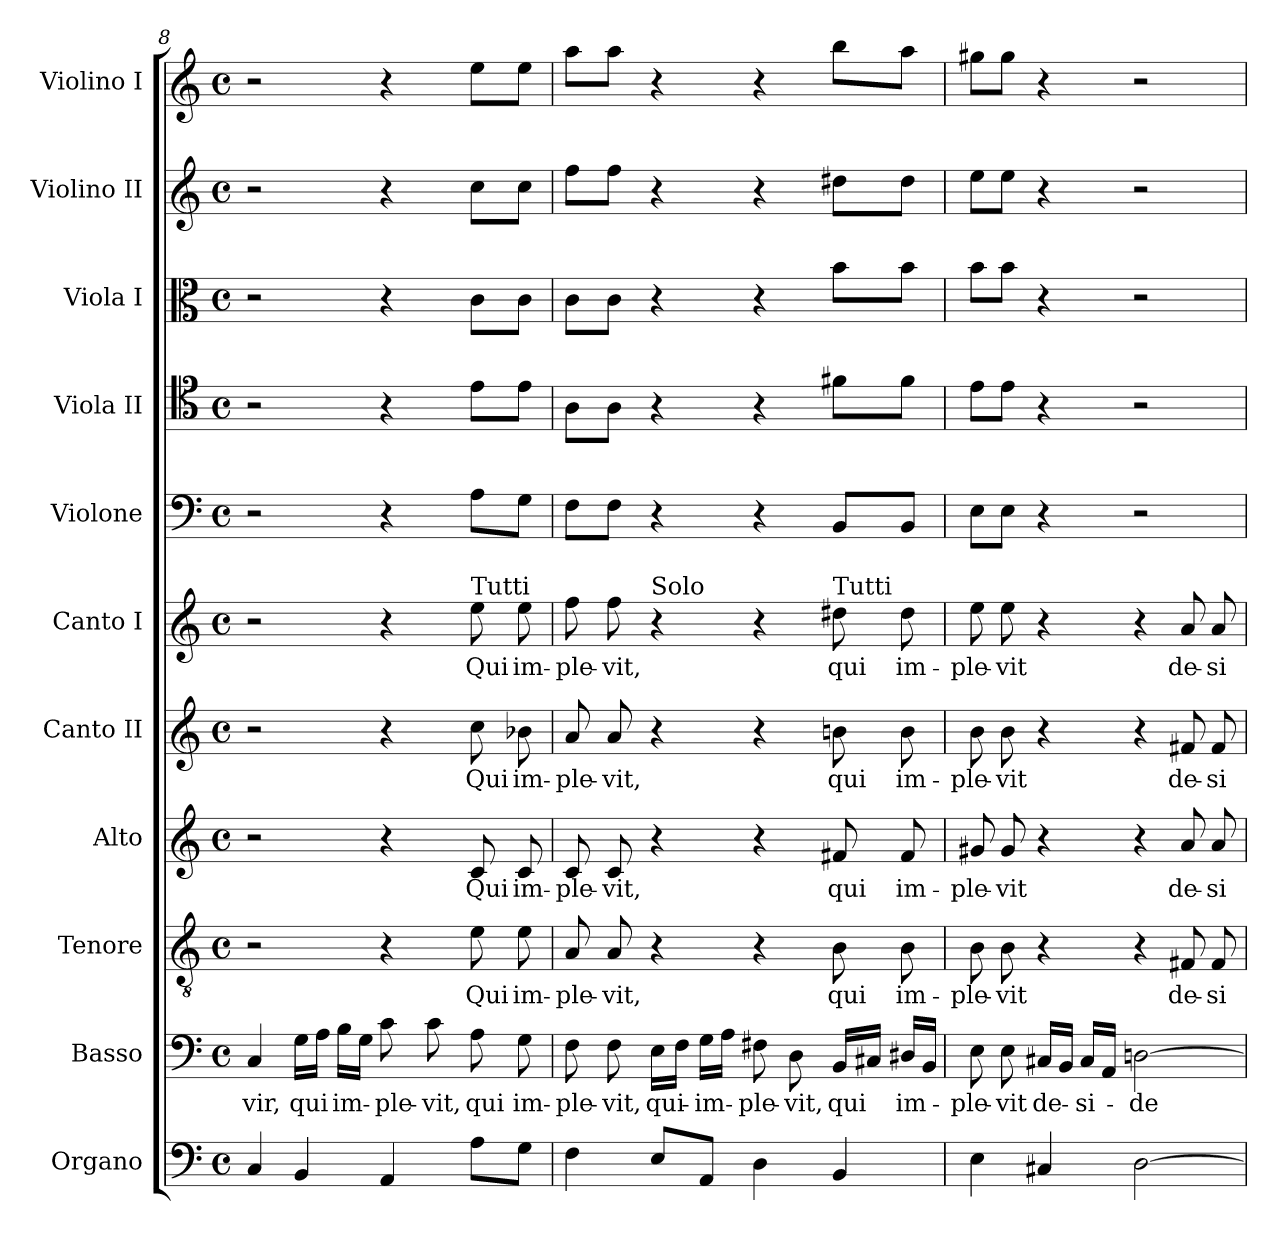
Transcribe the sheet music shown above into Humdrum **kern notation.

**kern	**kern	**text	**kern	**text	**kern	**text	**kern	**text	**kern	**text	**kern	**kern	**kern	**kern	**kern
*part11	*part10	*part10	*part9	*part9	*part8	*part8	*part7	*part7	*part6	*part6	*part5	*part4	*part3	*part2	*part1
*staff11	*staff10	*staff10	*staff9	*staff9	*staff8	*staff8	*staff7	*staff7	*staff6	*staff6	*staff5	*staff4	*staff3	*staff2	*staff1
*I"Organo	*I"Basso	*	*I"Tenore	*	*I"Alto	*	*I"Canto II	*	*I"Canto I	*	*I"Violone	*I"Viola II	*I"Viola I	*I"Violino II	*I"Violino I
*I'Org.	*I'B.	*	*I'T.	*	*I'A.	*	*I'C. II	*	*I'C. I	*	*I'Vne.	*I'Vla. II	*I'Vla. I	*I'Vl. II	*I'Vl. I
*clefF4	*clefF4	*	*clefGv2	*	*clefG2	*	*clefG2	*	*clefG2	*	*clefF4	*clefC4	*clefC3	*clefG2	*clefG2
*	*	*	*ITrd7c12	*	*	*	*	*	*	*	*	*	*	*	*
*k[]	*k[]	*	*k[]	*	*k[]	*	*k[]	*	*k[]	*	*k[]	*k[]	*k[]	*k[]	*k[]
*C:	*C:	*	*C:	*	*C:	*	*C:	*	*C:	*	*C:	*C:	*C:	*C:	*C:
*M4/4	*M4/4	*	*M4/4	*	*M4/4	*	*M4/4	*	*M4/4	*	*M4/4	*M4/4	*M4/4	*M4/4	*M4/4
*met(c)	*met(c)	*	*met(c)	*	*met(c)	*	*met(c)	*	*met(c)	*	*met(c)	*met(c)	*met(c)	*met(c)	*met(c)
=8	=8	=8	=8	=8	=8	=8	=8	=8	=8	=8	=8	=8	=8	=8	=8
!	!	!LO:LY:b:color=#000000	!	!	!	!	!	!	!	!	!	!	!	!	!
4Ci/	4Ci/	vir,	2r	.	2r	.	2r	.	2r	.	2r	2r	2r	2r	2r
!	!	!LO:LY:b:color=#000000	!	!	!	!	!	!	!	!	!	!	!	!	!
4BBi/	16Gi\LL	qui	.	.	.	.	.	.	.	.	.	.	.	.	.
.	16Ai\JJ	.	.	.	.	.	.	.	.	.	.	.	.	.	.
!	!	!LO:LY:b:color=#000000	!	!	!	!	!	!	!	!	!	!	!	!	!
.	16Bi\LL	im-	.	.	.	.	.	.	.	.	.	.	.	.	.
.	16Gi\JJ	.	.	.	.	.	.	.	.	.	.	.	.	.	.
!	!	!LO:LY:b:color=#000000	!	!	!	!	!	!	!	!	!	!	!	!	!
4AAi/	8ci\	-ple-	4r	.	4r	.	4r	.	4r	.	4r	4r	4r	4r	4r
!	!	!LO:LY:b:color=#000000	!	!	!	!	!	!	!	!	!	!	!	!	!
.	8ci\	-vit,	.	.	.	.	.	.	.	.	.	.	.	.	.
!	!	!LO:LY:b:color=#000000	!	!	!	!	!	!	!	!	!	!	!	!	!
!	!	!	!	!LO:LY:b:color=#000000	!	!	!	!	!	!	!	!	!	!	!
!	!	!	!	!	!	!LO:LY:b:color=#000000	!	!	!	!	!	!	!	!	!
!	!	!	!	!	!	!	!	!LO:LY:b:color=#000000	!	!	!	!	!	!	!
!	!	!	!	!	!	!	!	!	!LO:TX:a:t=Tutti	!	!	!	!	!	!
!	!	!	!	!	!	!	!	!	!	!LO:LY:b:color=#000000	!	!	!	!	!
8Ai\L	8Ai\	qui	8Ei\	Qui	8ci/	Qui	8cci\	Qui	8eei\	Qui	8Ai\L	8ei\L	8ci\L	8cci\L	8eei\L
!	!	!LO:LY:b:color=#000000	!	!	!	!	!	!	!	!	!	!	!	!	!
!	!	!	!	!LO:LY:b:color=#000000	!	!	!	!	!	!	!	!	!	!	!
!	!	!	!	!	!	!LO:LY:b:color=#000000	!	!	!	!	!	!	!	!	!
!	!	!	!	!	!	!	!	!LO:LY:b:color=#000000	!	!	!	!	!	!	!
!	!	!	!	!	!	!	!	!	!	!LO:LY:b:color=#000000	!	!	!	!	!
8Gi\J	8Gi\	im-	8Ei\	im-	8ci/	im-	8b-Xi\	im-	8eei\	im-	8Gi\J	8ei\J	8ci\J	8cci\J	8eei\J
=9	=9	=9	=9	=9	=9	=9	=9	=9	=9	=9	=9	=9	=9	=9	=9
!	!	!LO:LY:b:color=#000000	!	!	!	!	!	!	!	!	!	!	!	!	!
!	!	!	!	!LO:LY:b:color=#000000	!	!	!	!	!	!	!	!	!	!	!
!	!	!	!	!	!	!LO:LY:b:color=#000000	!	!	!	!	!	!	!	!	!
!	!	!	!	!	!	!	!	!LO:LY:b:color=#000000	!	!	!	!	!	!	!
!	!	!	!	!	!	!	!	!	!	!LO:LY:b:color=#000000	!	!	!	!	!
4Fi\	8Fi\	-ple-	8AAi/	-ple-	8ci/	-ple-	8ai/	-ple-	8ffi\	-ple-	8Fi\L	8Ai\L	8ci\L	8ffi\L	8aai\L
!	!	!LO:LY:b:color=#000000	!	!	!	!	!	!	!	!	!	!	!	!	!
!	!	!	!	!LO:LY:b:color=#000000	!	!	!	!	!	!	!	!	!	!	!
!	!	!	!	!	!	!LO:LY:b:color=#000000	!	!	!	!	!	!	!	!	!
!	!	!	!	!	!	!	!	!LO:LY:b:color=#000000	!	!	!	!	!	!	!
!	!	!	!	!	!	!	!	!	!	!LO:LY:b:color=#000000	!	!	!	!	!
.	8Fi\	-vit,	8AAi/	-vit,	8ci/	-vit,	8ai/	-vit,	8ffi\	-vit,	8Fi\J	8Ai\J	8ci\J	8ffi\J	8aai\J
!	!	!	!	!	!	!	!	!	!LO:TX:a:t=Solo	!	!	!	!	!	!
!	!	!LO:LY:b:color=#000000	!	!	!	!	!	!	!	!	!	!	!	!	!
8Ei/L	16Ei\LL	qui-	4r	.	4r	.	4r	.	4r	.	4r	4r	4r	4r	4r
.	16Fi\JJ	.	.	.	.	.	.	.	.	.	.	.	.	.	.
!	!	!LO:LY:b:color=#000000	!	!	!	!	!	!	!	!	!	!	!	!	!
8AAi/J	16Gi\LL	-im-	.	.	.	.	.	.	.	.	.	.	.	.	.
.	16Ai\JJ	.	.	.	.	.	.	.	.	.	.	.	.	.	.
!	!	!LO:LY:b:color=#000000	!	!	!	!	!	!	!	!	!	!	!	!	!
4Di\	8F#Xi\	-ple-	4r	.	4r	.	4r	.	4r	.	4r	4r	4r	4r	4r
!	!	!LO:LY:b:color=#000000	!	!	!	!	!	!	!	!	!	!	!	!	!
.	8Di\	-vit,	.	.	.	.	.	.	.	.	.	.	.	.	.
!	!	!LO:LY:b:color=#000000	!	!	!	!	!	!	!	!	!	!	!	!	!
!	!	!	!	!LO:LY:b:color=#000000	!	!	!	!	!	!	!	!	!	!	!
!	!	!	!	!	!	!LO:LY:b:color=#000000	!	!	!	!	!	!	!	!	!
!	!	!	!	!	!	!	!	!LO:LY:b:color=#000000	!	!	!	!	!	!	!
!	!	!	!	!	!	!	!	!	!LO:TX:a:t=Tutti	!	!	!	!	!	!
!	!	!	!	!	!	!	!	!	!	!LO:LY:b:color=#000000	!	!	!	!	!
4BBi/	16BBi/LL	qui	8BBi\	qui	8f#Xi/	qui	8bni\	qui	8dd#Xi\	qui	8BBi/L	8f#Xi\L	8bi\L	8dd#Xi\L	8bbi\L
.	16C#Xi/JJ	.	.	.	.	.	.	.	.	.	.	.	.	.	.
!	!	!LO:LY:b:color=#000000	!	!	!	!	!	!	!	!	!	!	!	!	!
!	!	!	!	!LO:LY:b:color=#000000	!	!	!	!	!	!	!	!	!	!	!
!	!	!	!	!	!	!LO:LY:b:color=#000000	!	!	!	!	!	!	!	!	!
!	!	!	!	!	!	!	!	!LO:LY:b:color=#000000	!	!	!	!	!	!	!
!	!	!	!	!	!	!	!	!	!	!LO:LY:b:color=#000000	!	!	!	!	!
.	16D#Xi/LL	im-	8BBi\	im-	8f#i/	im-	8bi\	im-	8dd#i\	im-	8BBi/J	8f#i\J	8bi\J	8dd#i\J	8aai\J
.	16BBi/JJ	.	.	.	.	.	.	.	.	.	.	.	.	.	.
=10	=10	=10	=10	=10	=10	=10	=10	=10	=10	=10	=10	=10	=10	=10	=10
!	!	!LO:LY:b:color=#000000	!	!	!	!	!	!	!	!	!	!	!	!	!
!	!	!	!	!LO:LY:b:color=#000000	!	!	!	!	!	!	!	!	!	!	!
!	!	!	!	!	!	!LO:LY:b:color=#000000	!	!	!	!	!	!	!	!	!
!	!	!	!	!	!	!	!	!LO:LY:b:color=#000000	!	!	!	!	!	!	!
!	!	!	!	!	!	!	!	!	!	!LO:LY:b:color=#000000	!	!	!	!	!
4Ei\	8Ei\	-ple-	8BBi\	-ple-	8g#Xi/	-ple-	8bi\	-ple-	8eei\	-ple-	8Ei\L	8ei\L	8bi\L	8eei\L	8gg#Xi\L
!	!	!LO:LY:b:color=#000000	!	!	!	!	!	!	!	!	!	!	!	!	!
!	!	!	!	!LO:LY:b:color=#000000	!	!	!	!	!	!	!	!	!	!	!
!	!	!	!	!	!	!LO:LY:b:color=#000000	!	!	!	!	!	!	!	!	!
!	!	!	!	!	!	!	!	!LO:LY:b:color=#000000	!	!	!	!	!	!	!
!	!	!	!	!	!	!	!	!	!	!LO:LY:b:color=#000000	!	!	!	!	!
.	8Ei\	-vit	8BBi\	-vit	8g#i/	-vit	8bi\	-vit	8eei\	-vit	8Ei\J	8ei\J	8bi\J	8eei\J	8gg#i\J
!	!	!LO:LY:b:color=#000000	!	!	!	!	!	!	!	!	!	!	!	!	!
4C#Xi/	16C#Xi/LL	de-	4r	.	4r	.	4r	.	4r	.	4r	4r	4r	4r	4r
.	16BBi/JJ	.	.	.	.	.	.	.	.	.	.	.	.	.	.
!	!	!LO:LY:b:color=#000000	!	!	!	!	!	!	!	!	!	!	!	!	!
.	16C#i/LL	-si-	.	.	.	.	.	.	.	.	.	.	.	.	.
.	16AAi/JJ	.	.	.	.	.	.	.	.	.	.	.	.	.	.
!	!	!LO:LY:b:color=#000000	!	!	!	!	!	!	!	!	!	!	!	!	!
[>2Di\	[>2Dni\	-de-	4r	.	4r	.	4r	.	4r	.	2r	2r	2r	2r	2r
!	!	!	!	!LO:LY:b:color=#000000	!	!	!	!	!	!	!	!	!	!	!
!	!	!	!	!	!	!LO:LY:b:color=#000000	!	!	!	!	!	!	!	!	!
!	!	!	!	!	!	!	!	!LO:LY:b:color=#000000	!	!	!	!	!	!	!
!	!	!	!	!	!	!	!	!	!	!LO:LY:b:color=#000000	!	!	!	!	!
.	.	.	8FF#Xi/	de-	8ai/	de-	8f#Xi/	de-	8ai/	de-	.	.	.	.	.
!	!	!	!	!LO:LY:b:color=#000000	!	!	!	!	!	!	!	!	!	!	!
!	!	!	!	!	!	!LO:LY:b:color=#000000	!	!	!	!	!	!	!	!	!
!	!	!	!	!	!	!	!	!LO:LY:b:color=#000000	!	!	!	!	!	!	!
!	!	!	!	!	!	!	!	!	!	!LO:LY:b:color=#000000	!	!	!	!	!
.	.	.	8FF#i/	-si-	8ai/	-si-	8f#i/	-si-	8ai/	-si-	.	.	.	.	.
=	=	=	=	=	=	=	=	=	=	=	=	=	=	=	=
*-	*-	*-	*-	*-	*-	*-	*-	*-	*-	*-	*-	*-	*-	*-	*-
